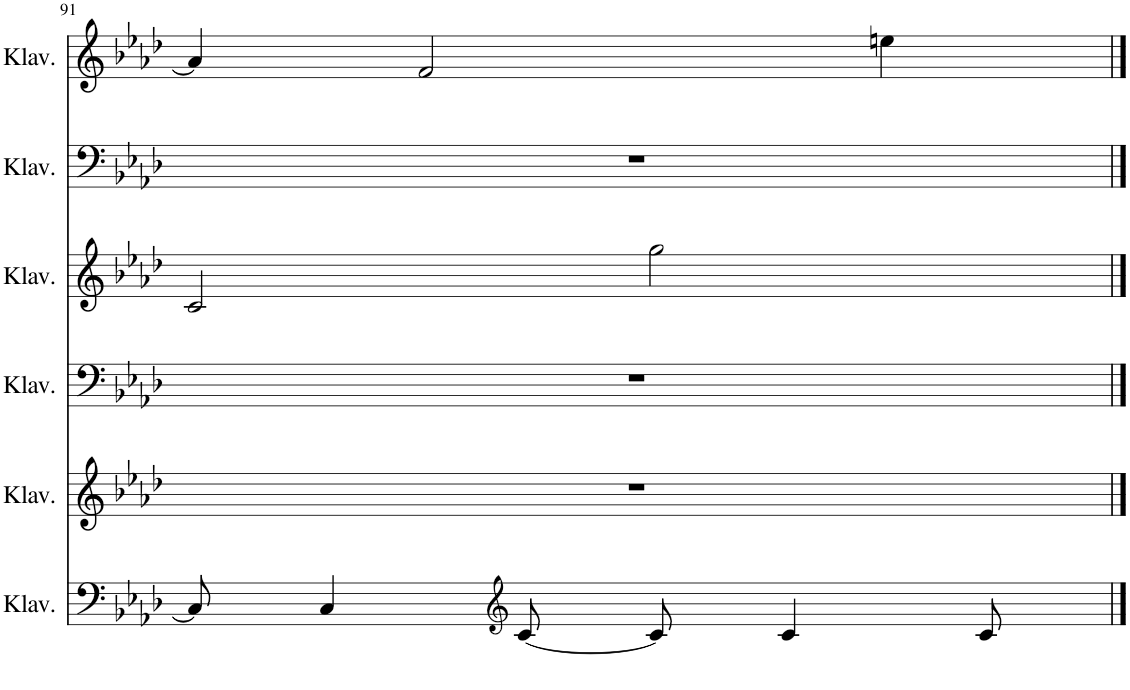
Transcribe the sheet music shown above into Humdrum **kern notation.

**kern	**kern	**kern	**kern	**kern	**kern
*part6	*part5	*part4	*part3	*part2	*part1
*staff6	*staff5	*staff4	*staff3	*staff2	*staff1
*I"Klavier	*I"Klavier	*I"Klavier	*I"Klavier	*I"Klavier	*I"Klavier
*I'Klav.	*I'Klav.	*I'Klav.	*I'Klav.	*I'Klav.	*I'Klav.
!!LO:PB:g=z
*clefF4	*clefG2	*clefF4	*clefG2	*clefF4	*clefG2
*k[b-e-a-d-]	*k[b-e-a-d-]	*k[b-e-a-d-]	*k[b-e-a-d-]	*k[b-e-a-d-]	*k[b-e-a-d-]
*M4/4	*M4/4	*M4/4	*M4/4	*M4/4	*M4/4
=91	=91	=91	=91	=91	=91
8C/]	1r	1r	2c/	1r	4a/]
4C/	.	.	.	.	.
.	.	.	.	.	2f/
*clefG2	*	*	*	*	*
[8c/	.	.	.	.	.
8c/]	.	.	2gg\	.	.
4c/	.	.	.	.	.
.	.	.	.	.	4een\
8c/	.	.	.	.	.
==	==	==	==	==	==
*-	*-	*-	*-	*-	*-
